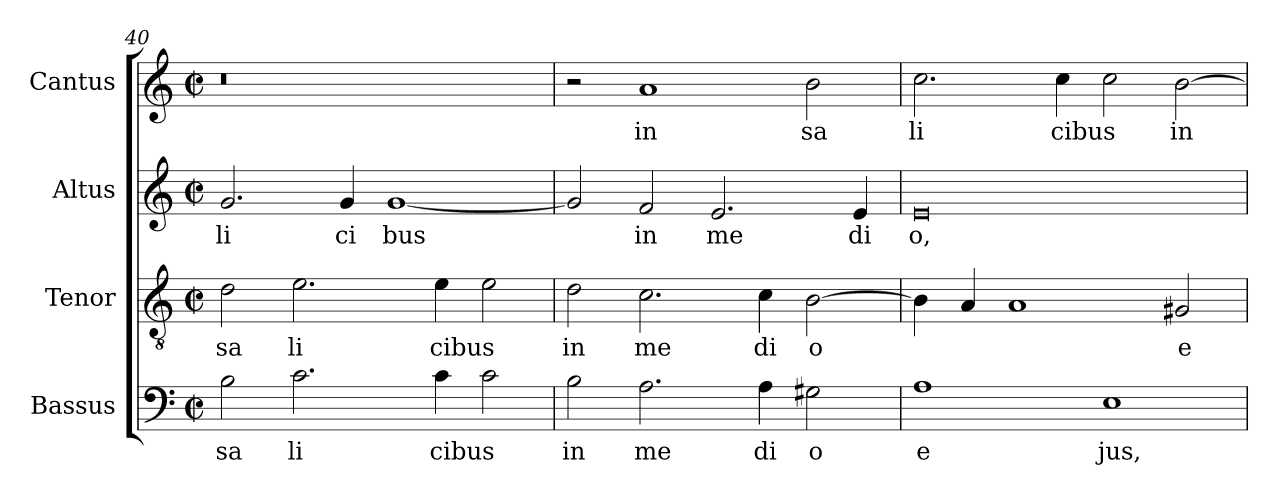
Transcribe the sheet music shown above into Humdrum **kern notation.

**kern	**text	**kern	**text	**kern	**text	**kern	**text
*part4	*part4	*part3	*part3	*part2	*part2	*part1	*part1
*staff4	*staff4	*staff3	*staff3	*staff2	*staff2	*staff1	*staff1
*I"Bassus	*	*I"Tenor	*	*I"Altus	*	*I"Cantus	*
!!LO:LB:g=z
*clefF4	*	*clefGv2	*	*clefG2	*	*clefG2	*
*M2/2	*	*M2/2	*	*M2/2	*	*M2/2	*
*met(c|)	*	*met(c|)	*	*met(c|)	*	*met(c|)	*
=40	=40	=40	=40	=40	=40	=40	=40
!	!LO:LY:b:cj	!	!LO:LY:b:cj	!	!LO:LY:b:cj	!	!
2B\	sa	2d\	sa	2.g/	li	0r	.
!	!LO:LY:b:cj	!	!LO:LY:b:cj	!	!	!	!
2.c\	li	2.e\	li	.	.	.	.
!	!	!	!	!	!LO:LY:b:cj	!	!
.	.	.	.	4g/	ci	.	.
!	!	!	!	!	!LO:LY:b:cj	!	!
.	.	.	.	[<1g	bus	.	.
!	!LO:LY:b	!	!LO:LY:b	!	!	!	!
4c\	cibus	4e\	cibus	.	.	.	.
2c\	.	2e\	.	.	.	.	.
=41	=41	=41	=41	=41	=41	=41	=41
!	!LO:LY:b:cj	!	!LO:LY:b:cj	!	!	!	!
2B\	in	2d\	in	2g/]	.	2r	.
!	!LO:LY:b:cj	!	!LO:LY:b:cj	!	!LO:LY:b:cj	!	!LO:LY:b:cj
2.A\	me	2.c\	me	2f/	in	1a	in
!	!	!	!	!	!LO:LY:b:cj	!	!
.	.	.	.	2.e/	me	.	.
!	!LO:LY:b:cj	!	!LO:LY:b:cj	!	!	!	!
4A\	di	4c\	di	.	.	.	.
!	!LO:LY:b:cj	!	!LO:LY:b:cj	!	!	!	!LO:LY:b:cj
2G#X\	o	[>2B\	o	.	.	2b\	sa
!	!	!	!	!	!LO:LY:b:cj	!	!
.	.	.	.	4e/	di	.	.
=42	=42	=42	=42	=42	=42	=42	=42
!	!LO:LY:b:cj	!	!	!	!LO:LY:b:cj	!	!LO:LY:b:cj
1A	e	4B\]	.	0e	o,	2.cc\	li
.	.	4A/	.	.	.	.	.
.	.	1A	.	.	.	.	.
!	!	!	!	!	!	!	!LO:LY:b
.	.	.	.	.	.	4cc\	cibus
!	!LO:LY:b:cj	!	!	!	!	!	!
1E	jus,	.	.	.	.	2cc\	.
!	!	!	!LO:LY:b:cj	!	!	!	!LO:LY:b:cj
.	.	2G#X/	e	.	.	[>2b\	in
=	=	=	=	=	=	=	=
*-	*-	*-	*-	*-	*-	*-	*-
